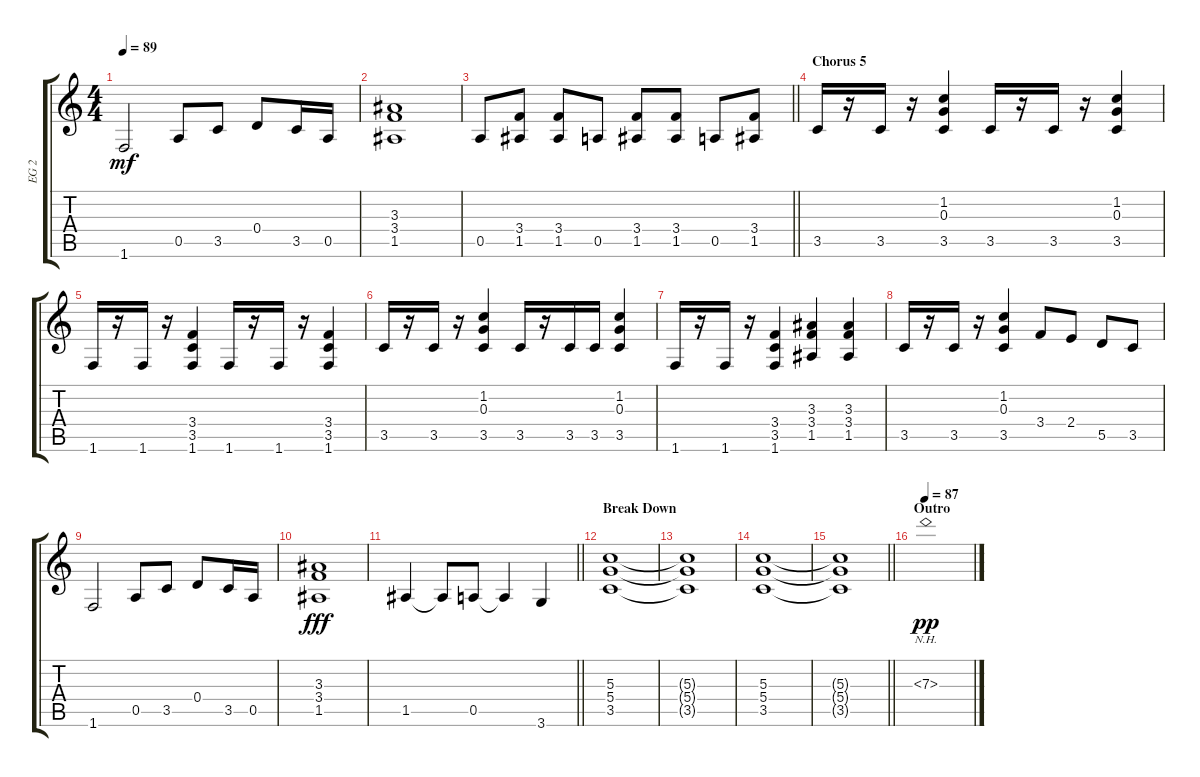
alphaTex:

\track ("EG 2" "EG 2") {instrument overdrivenguitar}
\staff {score tabs}
\tuning (E4 B3 G3 D3 A2 E2) {hide}
\ts (4 4)
\tempo 89
\clef g2
\ks c
1.6.2{dy mf} 0.5.8 3.5.8 0.4.8 3.5.16 0.5.16 |
(3.3 3.4 1.5).1 |
\barLineRight lightlight
0.5.8 (3.4 1.5).8 (3.4 1.5).8 0.5.8 (3.4 1.5).8 (3.4 1.5).8 0.5.8 (3.4 1.5).8 |
\section ("" "Chorus 5")
3.5.16 r.16 3.5.16 r.16 (1.2 0.3 3.5).4 3.5.16 r.16 3.5.16 r.16 (1.2 0.3 3.5).4 |
1.6.16 r.16 1.6.16 r.16 (3.4 3.5 1.6).4 1.6.16 r.16 1.6.16 r.16 (3.4 3.5 1.6).4 |
3.5.16 r.16 3.5.16 r.16 (1.2 0.3 3.5).4 3.5.16 r.16 3.5.16 3.5.16 (1.2 0.3 3.5).4 |
1.6.16 r.16 1.6.16 r.16 (3.4 3.5 1.6).4 (3.3 3.4 1.5).4 (3.3 3.4 1.5).4 |
3.5.16 r.16 3.5.16 r.16 (1.2 0.3 3.5).4 3.4.8 2.4.8 5.5.8 3.5.8 |
1.6.2 0.5.8 3.5.8 0.4.8 3.5.16 0.5.16 |
(3.3 3.4 1.5).1{dy fff} |
\barLineRight lightlight
1.5.4 1.5{t}.8 0.5.8 0.5{t}.4 3.6.4 |
\section ("" "Break Down")
(5.3 5.4 3.5).1 |
(5.3{t} 5.4{t} 3.5{t}).1 |
(5.3 5.4 3.5).1 |
\barLineRight lightlight
(5.3{t} 5.4{t} 3.5{t}).1 |
\section ("" "Outro")
\tempo 87
7.3{nh}.1{dy pp}
